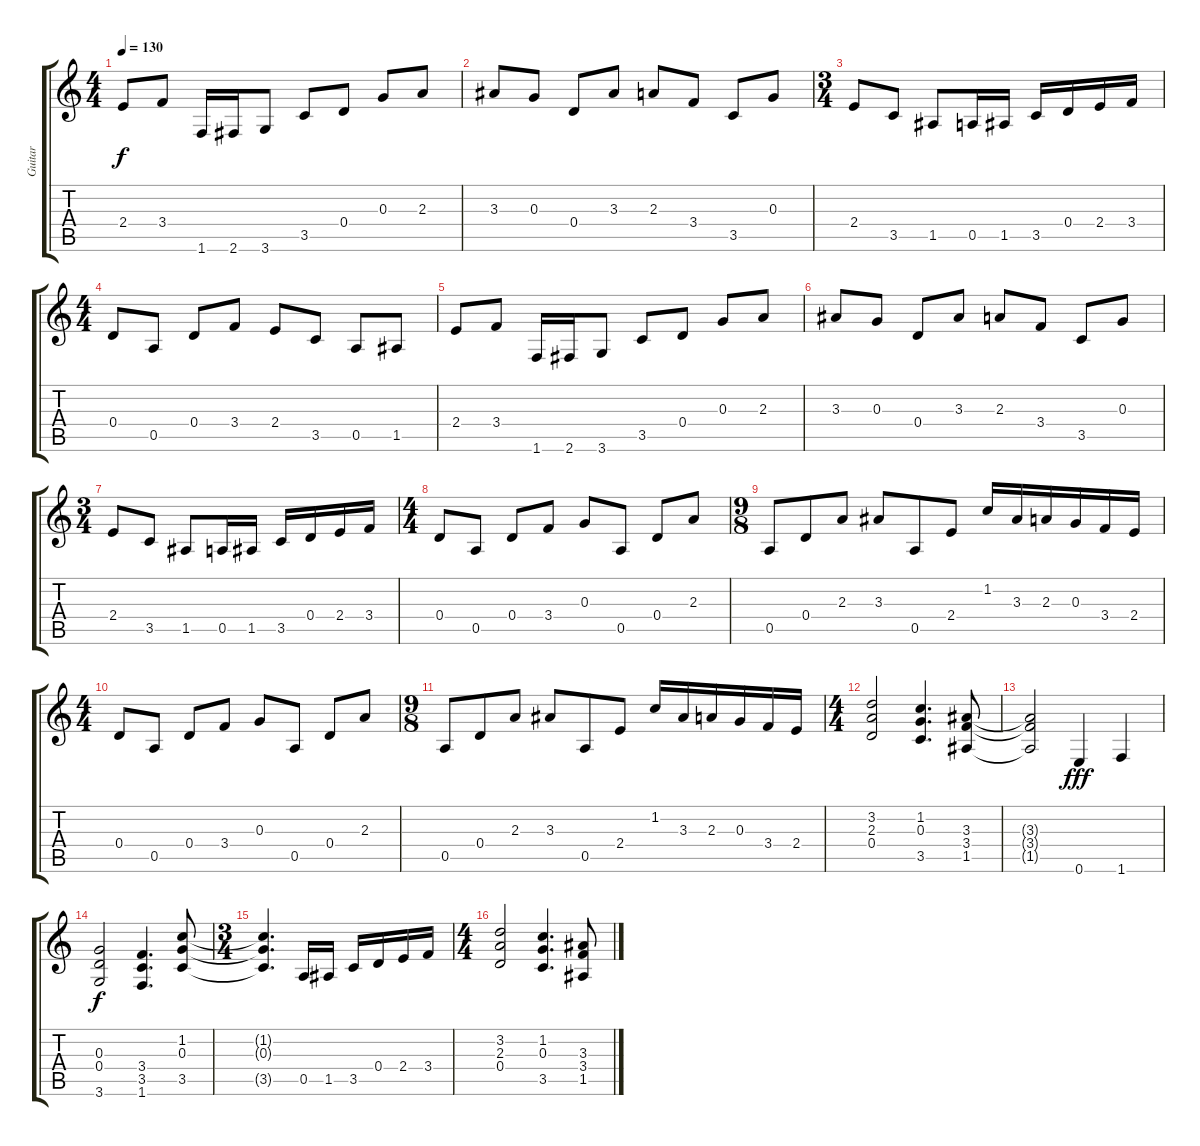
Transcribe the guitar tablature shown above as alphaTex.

\track ("Guitar " "Guitar ") {instrument distortionguitar}
\staff {score tabs}
\tuning (E4 B3 G3 D3 A2 E2) {hide}
\ts (4 4)
\tempo 130
\clef g2
\ks c
2.4.8{dy f} 3.4.8 1.6.16 2.6.16 3.6.8 3.5.8 0.4.8 0.3.8 2.3.8 |
3.3.8 0.3.8 0.4.8 3.3.8 2.3.8 3.4.8 3.5.8 0.3.8 |
\ts (3 4)
2.4.8 3.5.8 1.5.8 0.5.16 1.5.16 3.5.16 0.4.16 2.4.16 3.4.16 |
\ts (4 4)
0.4.8 0.5.8 0.4.8 3.4.8 2.4.8 3.5.8 0.5.8 1.5.8 |
2.4.8 3.4.8 1.6.16 2.6.16 3.6.8 3.5.8 0.4.8 0.3.8 2.3.8 |
3.3.8 0.3.8 0.4.8 3.3.8 2.3.8 3.4.8 3.5.8 0.3.8 |
\ts (3 4)
2.4.8 3.5.8 1.5.8 0.5.16 1.5.16 3.5.16 0.4.16 2.4.16 3.4.16 |
\ts (4 4)
0.4.8 0.5.8 0.4.8 3.4.8 0.3.8 0.5.8 0.4.8 2.3.8 |
\ts (9 8)
0.5.8 0.4.8 2.3.8 3.3.8 0.5.8 2.4.8 1.2.16 3.3.16 2.3.16 0.3.16 3.4.16 2.4.16 |
\ts (4 4)
0.4.8 0.5.8 0.4.8 3.4.8 0.3.8 0.5.8 0.4.8 2.3.8 |
\ts (9 8)
0.5.8 0.4.8 2.3.8 3.3.8 0.5.8 2.4.8 1.2.16 3.3.16 2.3.16 0.3.16 3.4.16 2.4.16 |
\ts (4 4)
(3.2 2.3 0.4).2 (1.2 0.3 3.5).4{d} (3.3 3.4 1.5).8 |
(3.3{t} 3.4{t} 1.5{t}).2 0.6.4{dy fff} 1.6.4 |
(0.3 0.4 3.6).2{dy f} (3.4 3.5 1.6).4{d} (1.2 0.3 3.5).8 |
\ts (3 4)
(1.2{t} 0.3{t} 3.5{t}).4{d} 0.5.16 1.5.16 3.5.16 0.4.16 2.4.16 3.4.16 |
\ts (4 4)
(3.2 2.3 0.4).2 (1.2 0.3 3.5).4{d} (3.3 3.4 1.5).8
